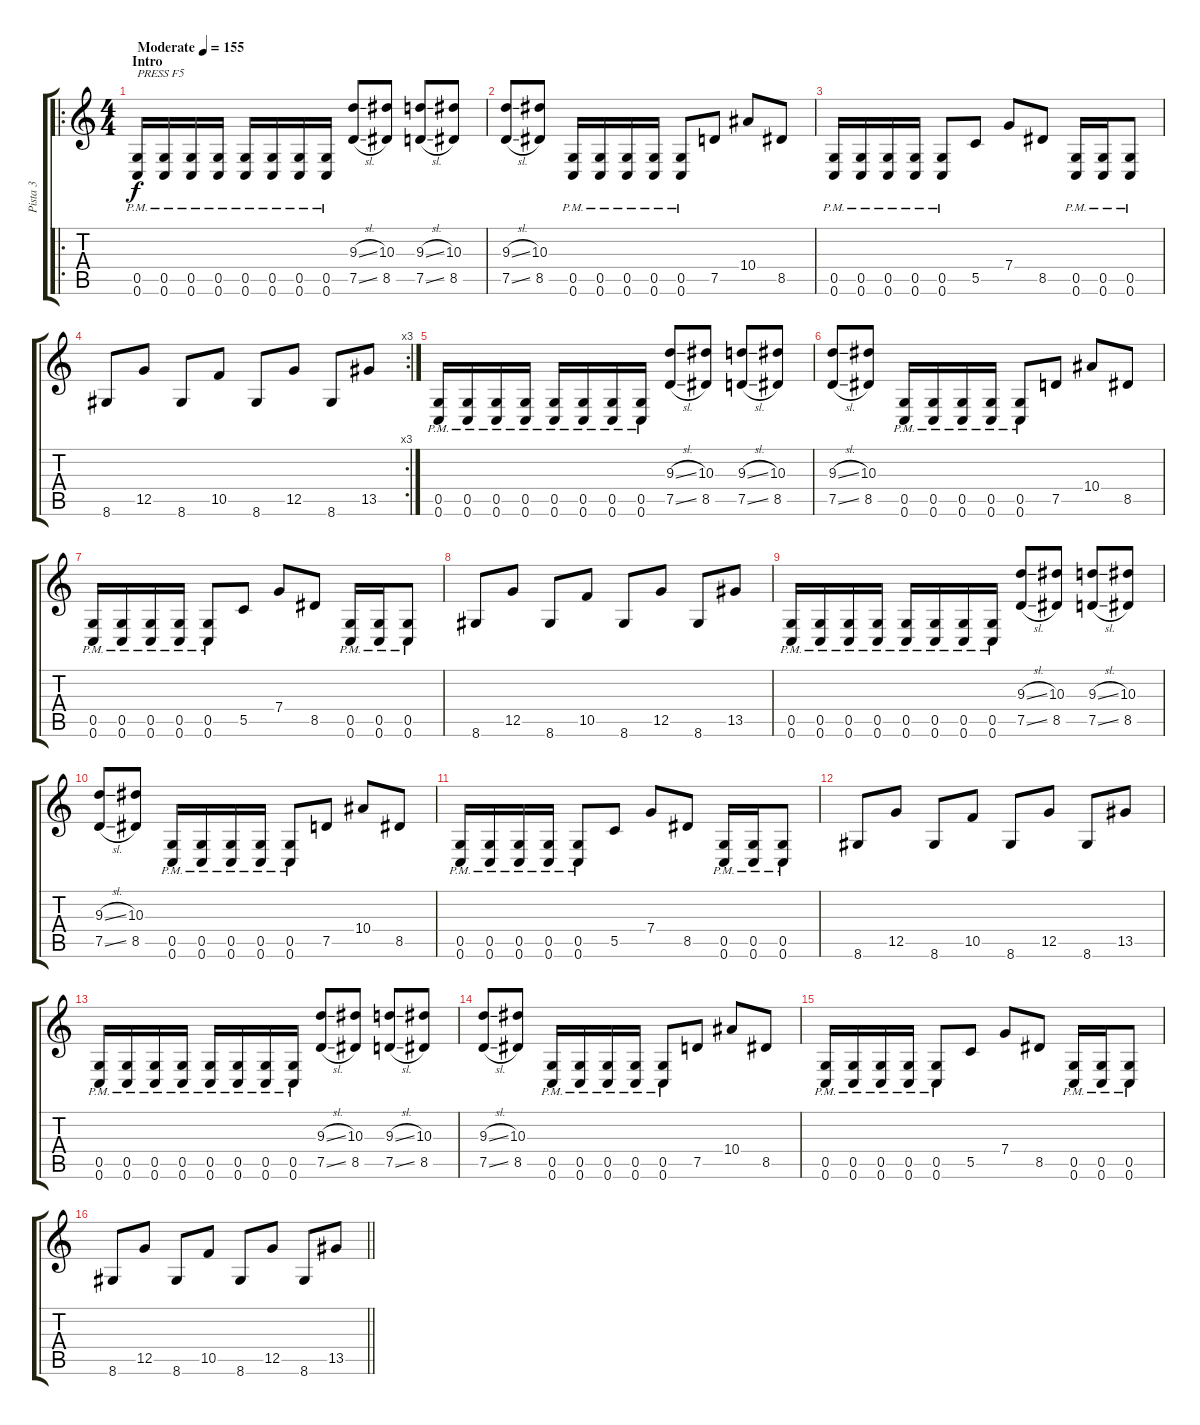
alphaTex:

\track ("Pista 3" "Pista 3") {instrument distortionguitar}
\staff {score tabs}
\tuning (D4 A3 F3 C3 G2 C2) {hide}
\ro
\ts (4 4)
\section ("" "Intro")
\tempo (155 "Moderate")
\clef g2
\ks c
(0.5{pm} 0.6{pm}).16{txt "PRESS F5" dy f instrument distortionguitar} (0.5{pm} 0.6{pm}).16 (0.5{pm} 0.6{pm}).16 (0.5{pm} 0.6{pm}).16 (0.5{pm} 0.6{pm}).16 (0.5{pm} 0.6{pm}).16 (0.5{pm} 0.6{pm}).16 (0.5{pm} 0.6{pm}).16 (9.3{sl} 7.5{sl}).8 (10.3 8.5).8 (9.3{sl} 7.5{sl}).8 (10.3 8.5).8 |
(9.3{sl} 7.5{sl}).8 (10.3 8.5).8 (0.5{pm} 0.6{pm}).16 (0.5{pm} 0.6{pm}).16 (0.5{pm} 0.6{pm}).16 (0.5{pm} 0.6{pm}).16 (0.5{pm} 0.6{pm}).8 7.5.8 10.4.8 8.5.8 |
(0.5{pm} 0.6{pm}).16 (0.5{pm} 0.6{pm}).16 (0.5{pm} 0.6{pm}).16 (0.5{pm} 0.6{pm}).16 (0.5{pm} 0.6{pm}).8 5.5.8 7.4.8 8.5.8 (0.5{pm} 0.6{pm}).16 (0.5{pm} 0.6{pm}).16 (0.5{pm} 0.6{pm}).8 |
\rc 3
8.6.8 12.5.8 8.6.8 10.5.8 8.6.8 12.5.8 8.6.8 13.5.8 |
(0.5{pm} 0.6{pm}).16 (0.5{pm} 0.6{pm}).16 (0.5{pm} 0.6{pm}).16 (0.5{pm} 0.6{pm}).16 (0.5{pm} 0.6{pm}).16 (0.5{pm} 0.6{pm}).16 (0.5{pm} 0.6{pm}).16 (0.5{pm} 0.6{pm}).16 (9.3{sl} 7.5{sl}).8 (10.3 8.5).8 (9.3{sl} 7.5{sl}).8 (10.3 8.5).8 |
(9.3{sl} 7.5{sl}).8 (10.3 8.5).8 (0.5{pm} 0.6{pm}).16 (0.5{pm} 0.6{pm}).16 (0.5{pm} 0.6{pm}).16 (0.5{pm} 0.6{pm}).16 (0.5{pm} 0.6{pm}).8 7.5.8 10.4.8 8.5.8 |
(0.5{pm} 0.6{pm}).16 (0.5{pm} 0.6{pm}).16 (0.5{pm} 0.6{pm}).16 (0.5{pm} 0.6{pm}).16 (0.5{pm} 0.6{pm}).8 5.5.8 7.4.8 8.5.8 (0.5{pm} 0.6{pm}).16 (0.5{pm} 0.6{pm}).16 (0.5{pm} 0.6{pm}).8 |
8.6.8 12.5.8 8.6.8 10.5.8 8.6.8 12.5.8 8.6.8 13.5.8 |
(0.5{pm} 0.6{pm}).16 (0.5{pm} 0.6{pm}).16 (0.5{pm} 0.6{pm}).16 (0.5{pm} 0.6{pm}).16 (0.5{pm} 0.6{pm}).16 (0.5{pm} 0.6{pm}).16 (0.5{pm} 0.6{pm}).16 (0.5{pm} 0.6{pm}).16 (9.3{sl} 7.5{sl}).8 (10.3 8.5).8 (9.3{sl} 7.5{sl}).8 (10.3 8.5).8 |
(9.3{sl} 7.5{sl}).8 (10.3 8.5).8 (0.5{pm} 0.6{pm}).16 (0.5{pm} 0.6{pm}).16 (0.5{pm} 0.6{pm}).16 (0.5{pm} 0.6{pm}).16 (0.5{pm} 0.6{pm}).8 7.5.8 10.4.8 8.5.8 |
(0.5{pm} 0.6{pm}).16 (0.5{pm} 0.6{pm}).16 (0.5{pm} 0.6{pm}).16 (0.5{pm} 0.6{pm}).16 (0.5{pm} 0.6{pm}).8 5.5.8 7.4.8 8.5.8 (0.5{pm} 0.6{pm}).16 (0.5{pm} 0.6{pm}).16 (0.5{pm} 0.6{pm}).8 |
8.6.8 12.5.8 8.6.8 10.5.8 8.6.8 12.5.8 8.6.8 13.5.8 |
(0.5{pm} 0.6{pm}).16 (0.5{pm} 0.6{pm}).16 (0.5{pm} 0.6{pm}).16 (0.5{pm} 0.6{pm}).16 (0.5{pm} 0.6{pm}).16 (0.5{pm} 0.6{pm}).16 (0.5{pm} 0.6{pm}).16 (0.5{pm} 0.6{pm}).16 (9.3{sl} 7.5{sl}).8 (10.3 8.5).8 (9.3{sl} 7.5{sl}).8 (10.3 8.5).8 |
(9.3{sl} 7.5{sl}).8 (10.3 8.5).8 (0.5{pm} 0.6{pm}).16 (0.5{pm} 0.6{pm}).16 (0.5{pm} 0.6{pm}).16 (0.5{pm} 0.6{pm}).16 (0.5{pm} 0.6{pm}).8 7.5.8 10.4.8 8.5.8 |
(0.5{pm} 0.6{pm}).16 (0.5{pm} 0.6{pm}).16 (0.5{pm} 0.6{pm}).16 (0.5{pm} 0.6{pm}).16 (0.5{pm} 0.6{pm}).8 5.5.8 7.4.8 8.5.8 (0.5{pm} 0.6{pm}).16 (0.5{pm} 0.6{pm}).16 (0.5{pm} 0.6{pm}).8 |
\barLineRight lightlight
8.6.8 12.5.8 8.6.8 10.5.8 8.6.8 12.5.8 8.6.8 13.5.8
